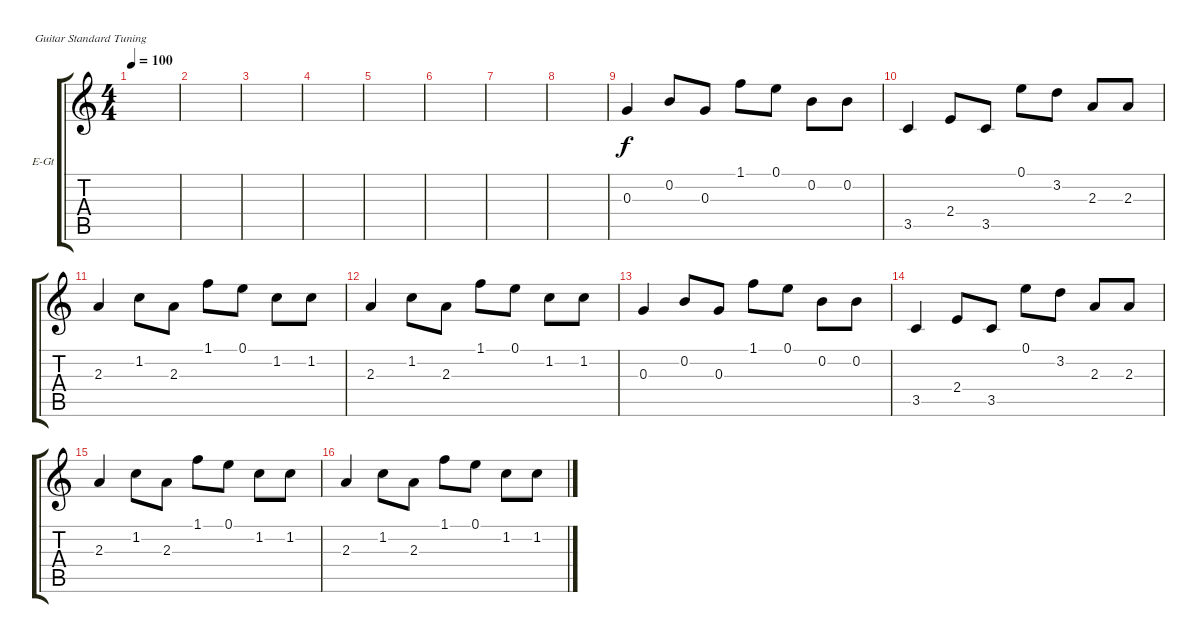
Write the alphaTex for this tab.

\defaultSystemsLayout 4
\bracketExtendMode groupsimilarinstruments
\firstSystemTrackNameOrientation horizontal
\otherSystemsTrackNameOrientation horizontal
\track ("Electric Guitar" "E-Gt") {instrument electricguitarclean}
\staff {score tabs}
\tuning (E4 B3 G3 D3 A2 E2)
\ts (4 4)
\tempo 100
\clef g2
\ks c
|
|
|
|
|
|
|
|
0.3.4 0.2.8 0.3.8 1.1.8 0.1.8 0.2.8 0.2.8 |
3.5.4 2.4.8 3.5.8 0.1.8 3.2.8 2.3.8 2.3.8 |
2.3.4 1.2.8 2.3.8 1.1.8 0.1.8 1.2.8 1.2.8 |
2.3.4 1.2.8 2.3.8 1.1.8 0.1.8 1.2.8 1.2.8 |
0.3.4 0.2.8 0.3.8 1.1.8 0.1.8 0.2.8 0.2.8 |
3.5.4 2.4.8 3.5.8 0.1.8 3.2.8 2.3.8 2.3.8 |
2.3.4 1.2.8 2.3.8 1.1.8 0.1.8 1.2.8 1.2.8 |
2.3.4 1.2.8 2.3.8 1.1.8 0.1.8 1.2.8 1.2.8
